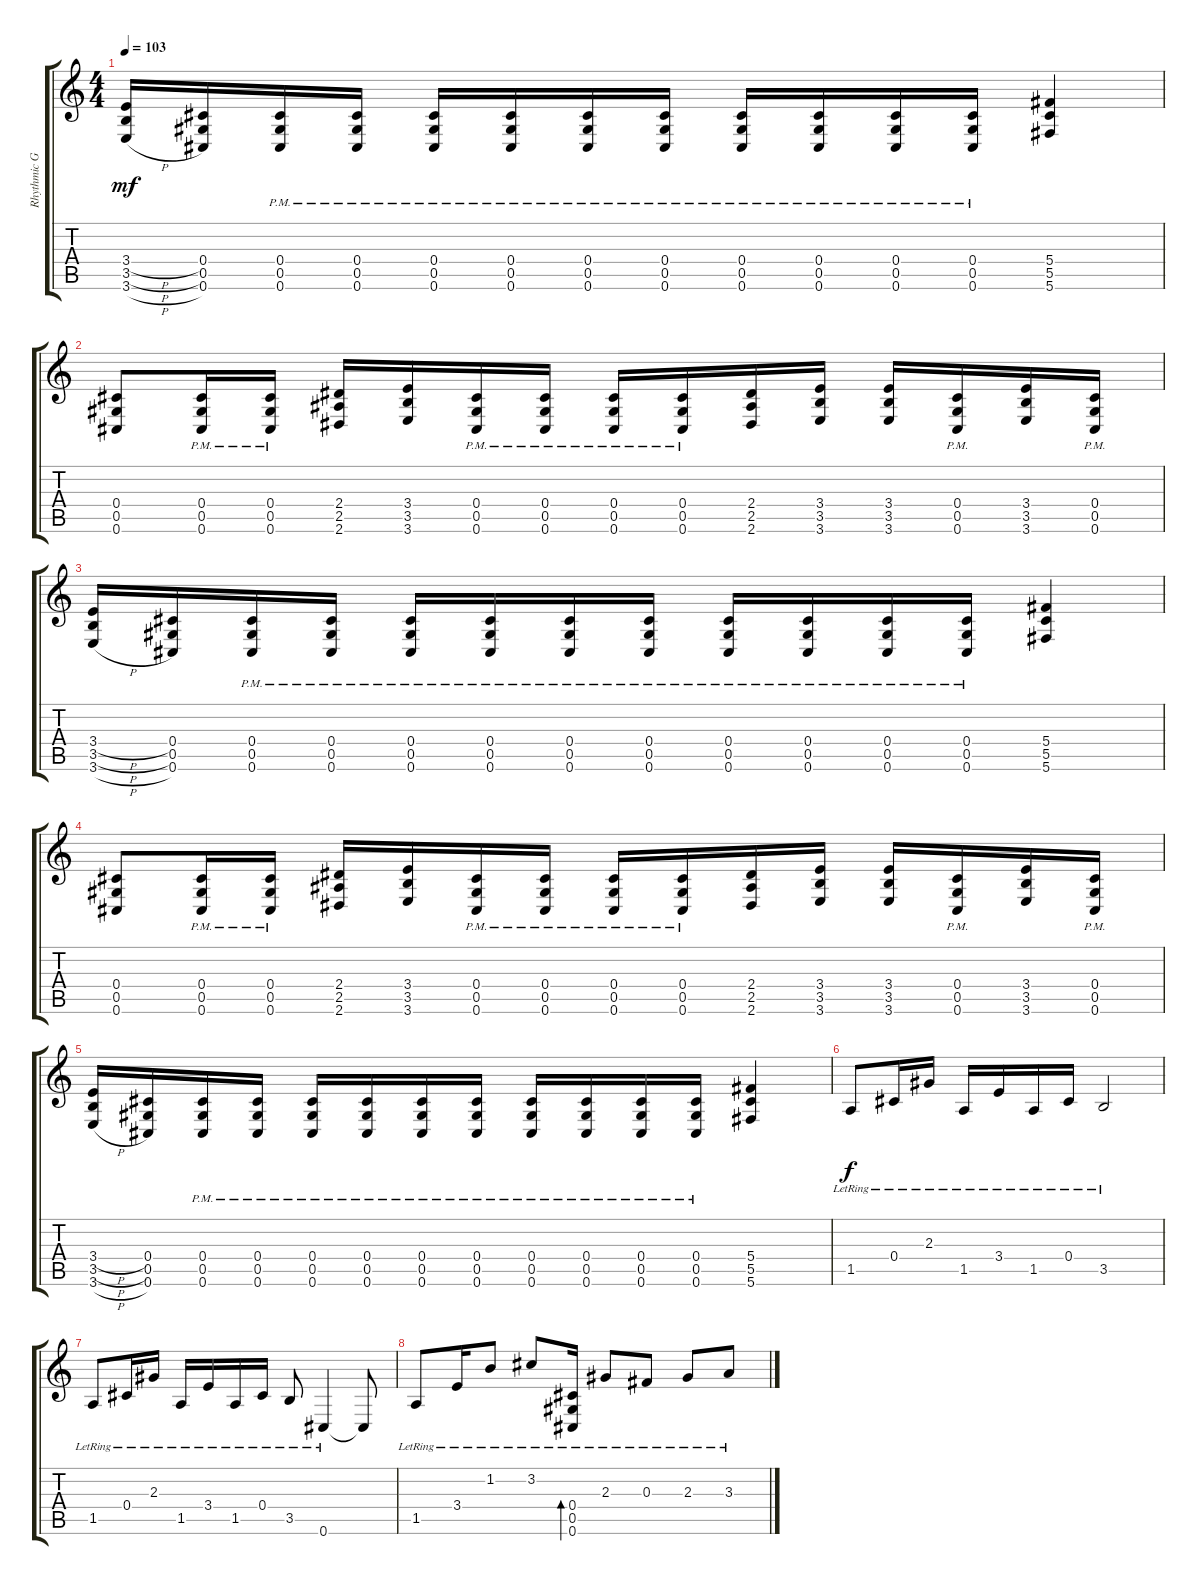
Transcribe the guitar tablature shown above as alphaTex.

\track ("Rhythmic Guitar" "Rhythmic G") {instrument distortionguitar}
\staff {score tabs}
\tuning (Eb4 Bb3 Gb3 Db3 Ab2 Db2) {hide}
\ts (4 4)
\tempo 103
\clef g2
\ks c
(3.4{h} 3.5{h} 3.6{h}).16{dy mf} (0.4 0.5 0.6).16 (0.4{pm} 0.5{pm} 0.6{pm}).16 (0.4{pm} 0.5{pm} 0.6{pm}).16 (0.4{pm} 0.5{pm} 0.6{pm}).16 (0.4{pm} 0.5{pm} 0.6{pm}).16 (0.4{pm} 0.5{pm} 0.6{pm}).16 (0.4{pm} 0.5{pm} 0.6{pm}).16 (0.4{pm} 0.5{pm} 0.6{pm}).16 (0.4{pm} 0.5{pm} 0.6{pm}).16 (0.4{pm} 0.5{pm} 0.6{pm}).16 (0.4{pm} 0.5{pm} 0.6{pm}).16 (5.4 5.5 5.6).4 |
(0.4 0.5 0.6).8 (0.4{pm} 0.5{pm} 0.6{pm}).16 (0.4{pm} 0.5{pm} 0.6{pm}).16 (2.4 2.5 2.6).16 (3.4 3.5 3.6).16 (0.4{pm} 0.5{pm} 0.6{pm}).16 (0.4{pm} 0.5{pm} 0.6{pm}).16 (0.4{pm} 0.5{pm} 0.6{pm}).16 (0.4{pm} 0.5{pm} 0.6{pm}).16 (2.4 2.5 2.6).16 (3.4 3.5 3.6).16 (3.4 3.5 3.6).16 (0.4{pm} 0.5{pm} 0.6{pm}).16 (3.4 3.5 3.6).16 (0.4{pm} 0.5{pm} 0.6{pm}).16 |
(3.4{h} 3.5{h} 3.6{h}).16 (0.4 0.5 0.6).16 (0.4{pm} 0.5{pm} 0.6{pm}).16 (0.4{pm} 0.5{pm} 0.6{pm}).16 (0.4{pm} 0.5{pm} 0.6{pm}).16 (0.4{pm} 0.5{pm} 0.6{pm}).16 (0.4{pm} 0.5{pm} 0.6{pm}).16 (0.4{pm} 0.5{pm} 0.6{pm}).16 (0.4{pm} 0.5{pm} 0.6{pm}).16 (0.4{pm} 0.5{pm} 0.6{pm}).16 (0.4{pm} 0.5{pm} 0.6{pm}).16 (0.4{pm} 0.5{pm} 0.6{pm}).16 (5.4 5.5 5.6).4 |
(0.4 0.5 0.6).8 (0.4{pm} 0.5{pm} 0.6{pm}).16 (0.4{pm} 0.5{pm} 0.6{pm}).16 (2.4 2.5 2.6).16 (3.4 3.5 3.6).16 (0.4{pm} 0.5{pm} 0.6{pm}).16 (0.4{pm} 0.5{pm} 0.6{pm}).16 (0.4{pm} 0.5{pm} 0.6{pm}).16 (0.4{pm} 0.5{pm} 0.6{pm}).16 (2.4 2.5 2.6).16 (3.4 3.5 3.6).16 (3.4 3.5 3.6).16 (0.4{pm} 0.5{pm} 0.6{pm}).16 (3.4 3.5 3.6).16 (0.4{pm} 0.5{pm} 0.6{pm}).16 |
(3.4{h} 3.5{h} 3.6{h}).16 (0.4 0.5 0.6).16 (0.4{pm} 0.5{pm} 0.6{pm}).16 (0.4{pm} 0.5{pm} 0.6{pm}).16 (0.4{pm} 0.5{pm} 0.6{pm}).16 (0.4{pm} 0.5{pm} 0.6{pm}).16 (0.4{pm} 0.5{pm} 0.6{pm}).16 (0.4{pm} 0.5{pm} 0.6{pm}).16 (0.4{pm} 0.5{pm} 0.6{pm}).16 (0.4{pm} 0.5{pm} 0.6{pm}).16 (0.4{pm} 0.5{pm} 0.6{pm}).16 (0.4{pm} 0.5{pm} 0.6{pm}).16 (5.4 5.5 5.6).4 |
1.5{lr}.8{dy f volume 10 instrument electricguitarclean} 0.4{lr}.16 2.3{lr}.16 1.5{lr}.16 3.4{lr}.16 1.5{lr}.16 0.4{lr}.16 3.5{lr}.2 |
1.5{lr}.8 0.4{lr}.16 2.3{lr}.16 1.5{lr}.16 3.4{lr}.16 1.5{lr}.16 0.4{lr}.16 3.5{lr}.8 0.6{lr}.4 0.6{t}.8 |
1.5{lr}.8 3.4{lr}.16 1.2{lr}.8 3.2{lr}.8 (0.4 0.5 0.6{lr}).16{bd 240} 2.3{lr}.8 0.3{lr}.8 2.3{lr}.8 3.3{lr}.8
